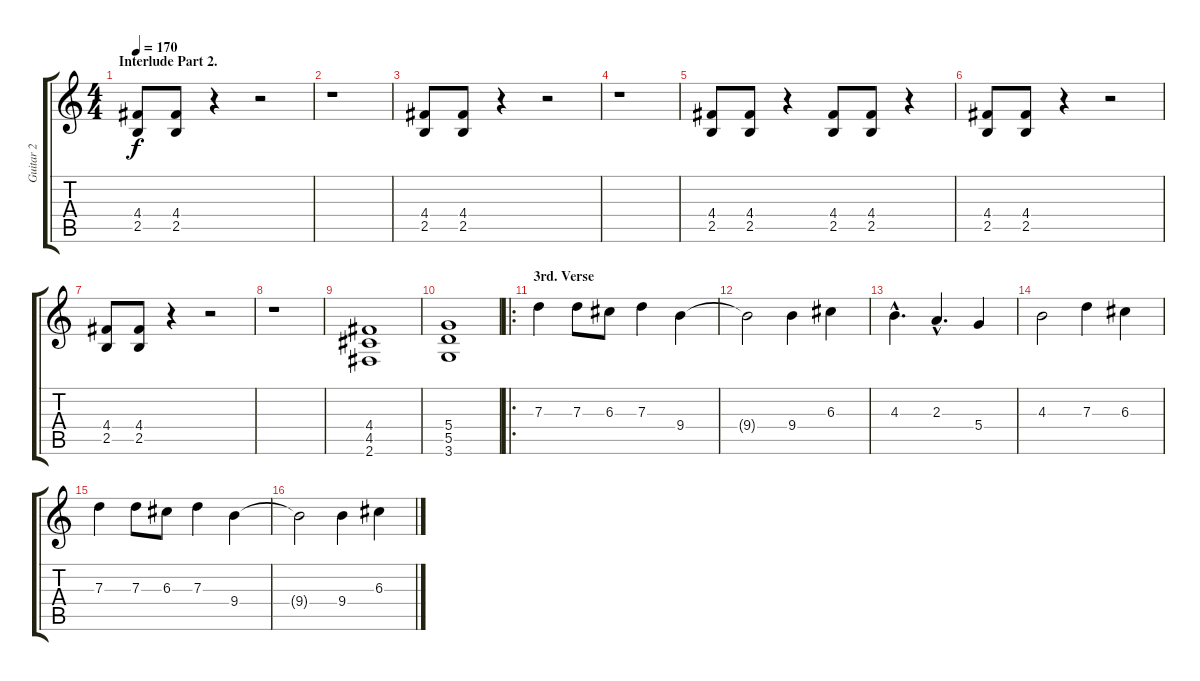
\track ("Guitar 2" "Guitar 2") {instrument overdrivenguitar}
\staff {score tabs}
\tuning (E4 B3 G3 D3 A2 E2) {hide}
\ts (4 4)
\section ("" "Interlude Part 2.")
\tempo 170
\clef g2
\ks c
(4.4 2.5).8{dy f} (4.4 2.5).8 r.4 r.2 |
r.1 |
(4.4 2.5).8 (4.4 2.5).8 r.4 r.2 |
r.1 |
(4.4 2.5).8 (4.4 2.5).8 r.4 (4.4 2.5).8 (4.4 2.5).8 r.4 |
(4.4 2.5).8 (4.4 2.5).8 r.4 r.2 |
(4.4 2.5).8 (4.4 2.5).8 r.4 r.2 |
r.1 |
(4.4 4.5 2.6).1 |
(5.4 5.5 3.6).1 |
\ro
\section ("" "3rd. Verse")
7.3.4 7.3.8 6.3.8 7.3.4 9.4.4 |
9.4{t}.2 9.4.4 6.3.4 |
4.3{hac}.4{d} 2.3{hac}.4{d} 5.4.4 |
4.3.2 7.3.4 6.3.4 |
7.3.4 7.3.8 6.3.8 7.3.4 9.4.4 |
9.4{t}.2 9.4.4 6.3.4
